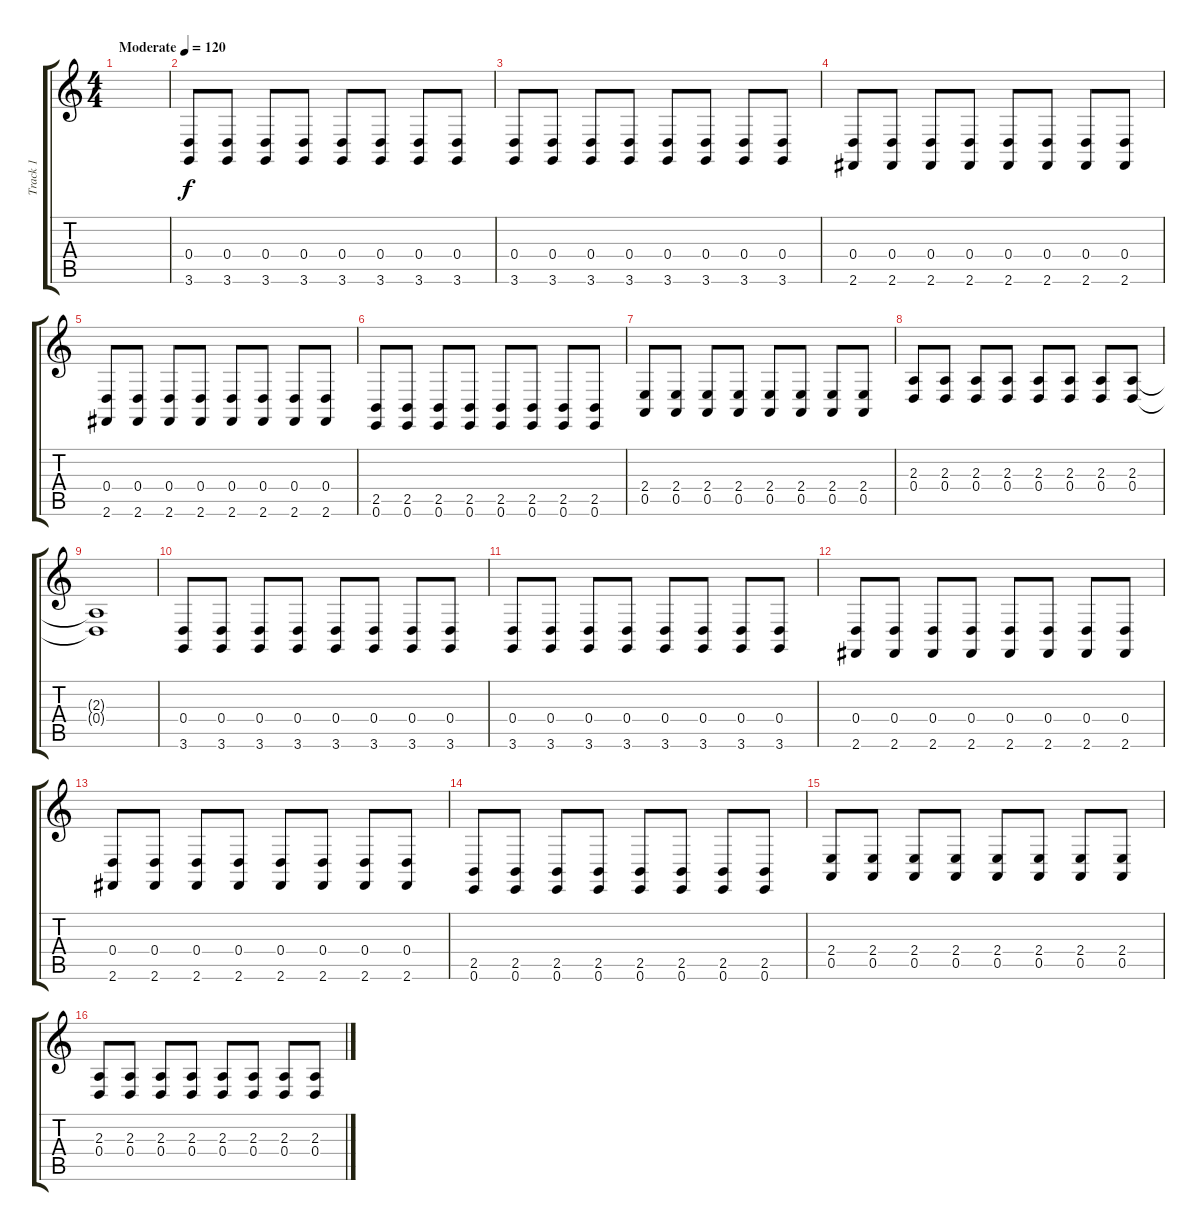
\track ("Track 1" "Track 1") {instrument acousticgrandpiano}
\staff {score tabs}
\tuning (E4 B3 G3 D3 A2 E2) {hide}
\ts (4 4)
\tempo (120 "Moderate")
\clef g2
\ks c
|
(0.4 3.6).8 (0.4 3.6).8 (0.4 3.6).8 (0.4 3.6).8 (0.4 3.6).8 (0.4 3.6).8 (0.4 3.6).8 (0.4 3.6).8 |
(0.4 3.6).8 (0.4 3.6).8 (0.4 3.6).8 (0.4 3.6).8 (0.4 3.6).8 (0.4 3.6).8 (0.4 3.6).8 (0.4 3.6).8 |
(0.4 2.6).8 (0.4 2.6).8 (0.4 2.6).8 (0.4 2.6).8 (0.4 2.6).8 (0.4 2.6).8 (0.4 2.6).8 (0.4 2.6).8 |
(0.4 2.6).8 (0.4 2.6).8 (0.4 2.6).8 (0.4 2.6).8 (0.4 2.6).8 (0.4 2.6).8 (0.4 2.6).8 (0.4 2.6).8 |
(2.5 0.6).8 (2.5 0.6).8 (2.5 0.6).8 (2.5 0.6).8 (2.5 0.6).8 (2.5 0.6).8 (2.5 0.6).8 (2.5 0.6).8 |
(2.4 0.5).8 (2.4 0.5).8 (2.4 0.5).8 (2.4 0.5).8 (2.4 0.5).8 (2.4 0.5).8 (2.4 0.5).8 (2.4 0.5).8 |
(2.3 0.4).8 (2.3 0.4).8 (2.3 0.4).8 (2.3 0.4).8 (2.3 0.4).8 (2.3 0.4).8 (2.3 0.4).8 (2.3 0.4).8 |
(2.3{t} 0.4{t}).1 |
(0.4 3.6).8 (0.4 3.6).8 (0.4 3.6).8 (0.4 3.6).8 (0.4 3.6).8 (0.4 3.6).8 (0.4 3.6).8 (0.4 3.6).8 |
(0.4 3.6).8 (0.4 3.6).8 (0.4 3.6).8 (0.4 3.6).8 (0.4 3.6).8 (0.4 3.6).8 (0.4 3.6).8 (0.4 3.6).8 |
(0.4 2.6).8 (0.4 2.6).8 (0.4 2.6).8 (0.4 2.6).8 (0.4 2.6).8 (0.4 2.6).8 (0.4 2.6).8 (0.4 2.6).8 |
(0.4 2.6).8 (0.4 2.6).8 (0.4 2.6).8 (0.4 2.6).8 (0.4 2.6).8 (0.4 2.6).8 (0.4 2.6).8 (0.4 2.6).8 |
(2.5 0.6).8 (2.5 0.6).8 (2.5 0.6).8 (2.5 0.6).8 (2.5 0.6).8 (2.5 0.6).8 (2.5 0.6).8 (2.5 0.6).8 |
(2.4 0.5).8 (2.4 0.5).8 (2.4 0.5).8 (2.4 0.5).8 (2.4 0.5).8 (2.4 0.5).8 (2.4 0.5).8 (2.4 0.5).8 |
(2.3 0.4).8 (2.3 0.4).8 (2.3 0.4).8 (2.3 0.4).8 (2.3 0.4).8 (2.3 0.4).8 (2.3 0.4).8 (2.3 0.4).8
